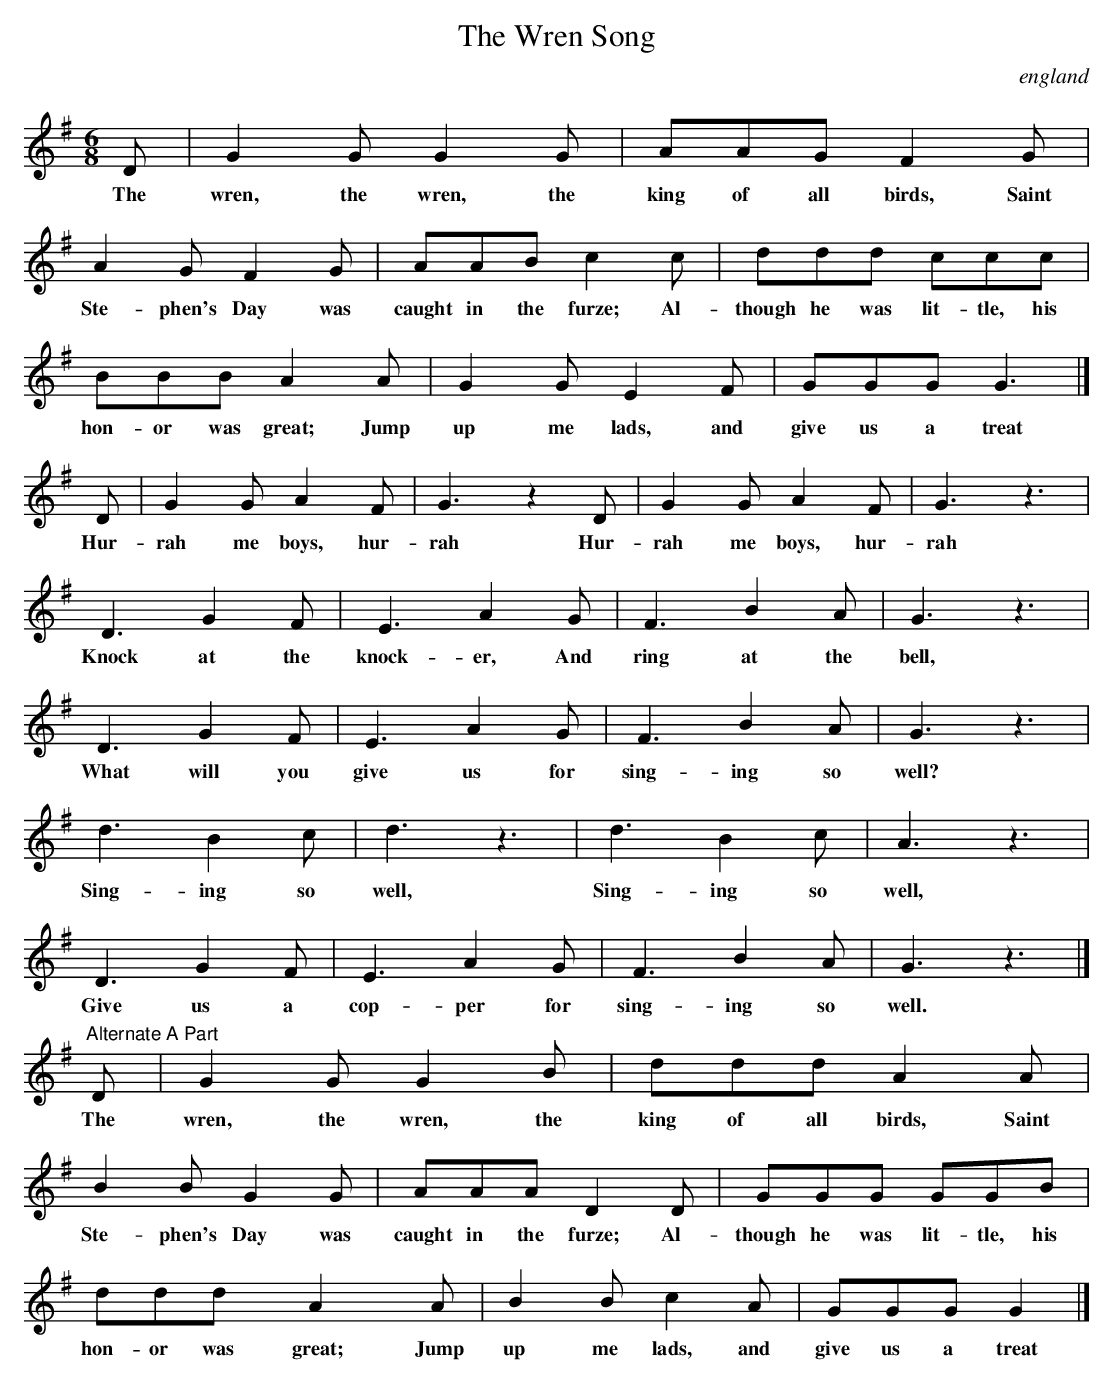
X:1
T:The Wren Song
O:england
M:6/8
L:1/8
K:G
D | G2    G   G2    G | AAG         F2     G |
w:The wren, the wren, the king of all birds, Saint
A2   G      F2  G | AAB           c2     c | ddd           ccc |
w:Ste- phen's Day was caught in the furze; Al- though he was lit- tle, his
BBB          A2     A |  G2  G  E2    F | GGG       G3 |]
w:hon- or  was great; Jump up  me lads, and give us a treat
D |  G2  G  A2    F |  G3 z2 D |  G2  G  A2    F |  G3 z3 |
w:Hur- rah me  boys, hur- rah  Hur- rah me  boys, hur- rah
D3    G2  F | E3     A2  G |   F3   B2  A | G3 z3 |
w:Knock at  the knock- er, And   ring at  the bell,
D3   G2   F | E3   A2 G | F3    B2  A | G3 z3 |
w:What will you give us for sing- ing so  well?
d3    B2  c | d3 z3 | d3    B2  c | A3 z3 |
w:Sing- ing so  well,   Sing- ing so  well,
D3   G2 F | E3   A2  G | F3    B2  A | G3 z3 |]
w:Give us a   cop- per for sing- ing so  well.
"Alternate A Part" \
D | G2    G   G2    B | ddd         A2     A |
w:The wren, the wren, the king of all birds, Saint
B2   B      G2  G | AAA           D2     D | GGG           GGB |
w:Ste- phen's Day was caught in the furze; Al- though he was lit- tle, his
ddd y       A2 y   A |  B2 B  c2    A | GGG       G2 |]
w:hon- or was great; Jump up me lads, and give us a treat
